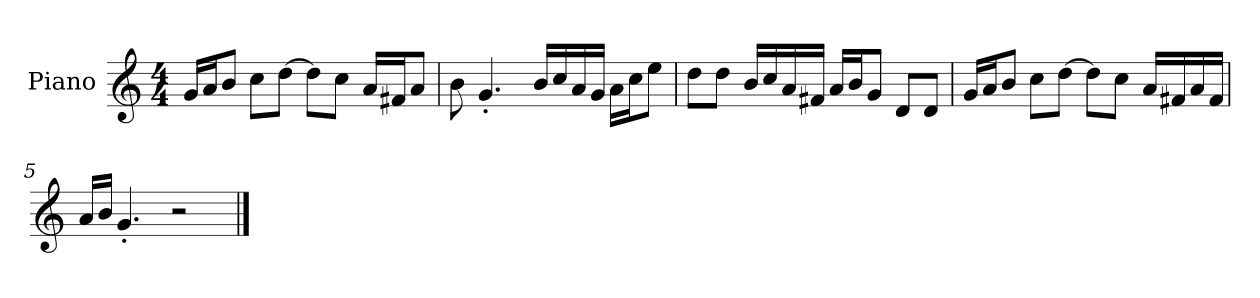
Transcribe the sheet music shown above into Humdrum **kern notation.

**kern
*part1
*staff1
*I"Piano
*I'P-no
*clefG2
*k[]
*M4/4
*MM90
=1
16g/LL
16a/J
8b/J
8cc\L
[8dd\J
8dd\L]
8cc\J
16a/LL
16f#X/J
8a/J
=2
8b\
4.g'/
16b/LL
16cc/
16a/
16g/JJ
16a\LL
16cc\J
8ee\J
=3
8dd\L
8dd\J
16b/LL
16cc/
16a/
16f#X/JJ
16a/LL
16b/J
8g/J
8d/L
8d/J
!!LO:LB:g=z
=4
16g/LL
16a/J
8b/J
8cc\L
[8dd\J
8dd\L]
8cc\J
16a/LL
16f#X/
16a/
16f#/JJ
=5
16a/LL
16b/JJ
4.g'/
2r
==
*-
